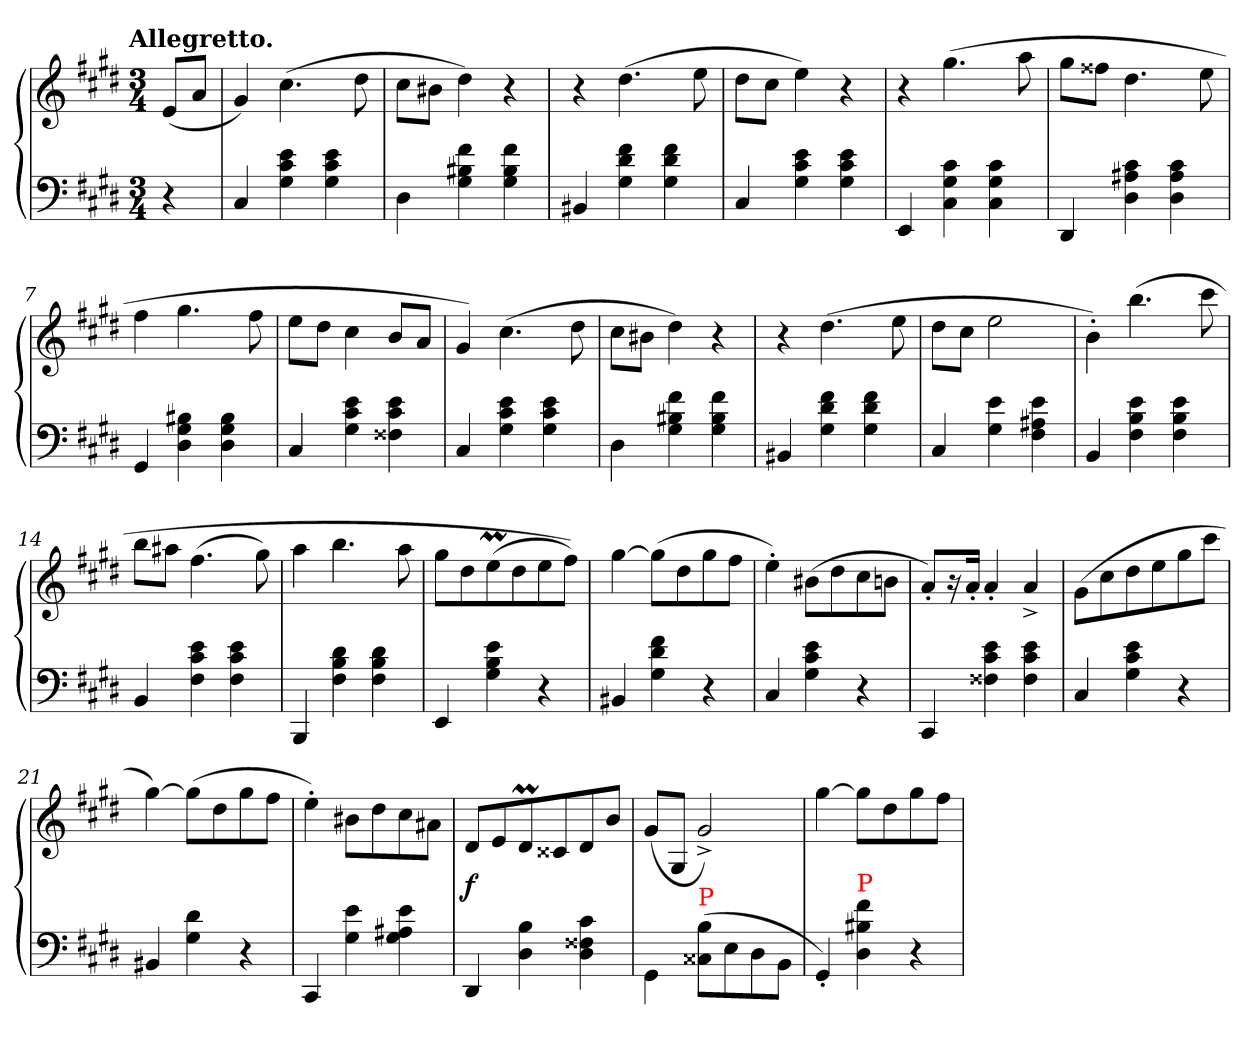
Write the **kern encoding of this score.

**kern	**kern	**dynam
*part1	*part1	*part1
*staff2	*staff1	*staff1/2
*clefF4	*clefG2	*
*k[f#c#g#d#]	*k[f#c#g#d#]	*
*c#:	*c#:	*
!!LO:TX:omd:t=Allegretto.
*M3/4	*M3/4	*
*MM116	*MM116	*
=	=	=
4r	(8eL	.
.	8aJ	.
=1	=1	=1
4C#	4g#)	.
4e 4c# 4G#	(4.cc#	.
4e 4c# 4G#	.	.
.	8dd#	.
=2	=2	=2
4D#	8cc#L	.
.	8b#XJ	.
4f# 4B#X 4G#	4dd#)	.
4f# 4B# 4G#	4r	.
=3	=3	=3
4BB#X	4r	.
4f# 4d# 4G#	(4.dd#	.
4f# 4d# 4G#	.	.
.	8ee	.
=4	=4	=4
4C#	8dd#L	.
.	8cc#J	.
4e 4c# 4G#	4ee)	.
4e 4c# 4G#	4r	.
=5	=5	=5
4EE	4r	.
4c# 4G# 4C#	(>4.gg#	.
4c# 4G# 4C#	.	.
.	8aa	.
=6	=6	=6
4DD#	8gg#L	.
.	8ff##XJ	.
4c# 4A#X 4D#	4.dd#	.
4c# 4A# 4D#	.	.
.	8ee	.
=7	=7	=7
4GG#	4ff#	.
4B#X 4G# 4D#	4.gg#	.
4B# 4G# 4D#	.	.
.	8ff#	.
=8	=8	=8
4C#	8eeL	.
.	8dd#J	.
4e 4c# 4G#	4cc#	.
4e 4c# 4F##X	8bL	.
.	8aJ	.
=9	=9	=9
4C#	4g#)	.
4e 4c# 4G#	(4.cc#	.
4e 4c# 4G#	.	.
.	8dd#	.
=10	=10	=10
4D#	8cc#L	.
.	8b#XJ	.
4f# 4B#X 4G#	4dd#)	.
4f# 4B# 4G#	4r	.
=11	=11	=11
4BB#X	4r	.
4f# 4d# 4G#	(4.dd#	.
4f# 4d# 4G#	.	.
.	8ee	.
=12	=12	=12
4C#	8dd#L	.
.	8cc#J	.
4e 4G#	2ee	.
4e 4A#X 4F#	.	.
=13	=13	=13
4BB	4b')	.
4e 4B 4F#	(4.bb	.
4e 4B 4F#	.	.
.	8ccc#	.
=14	=14	=14
4BB	8bbL	.
.	8aa#XJ	.
4e 4c# 4F#	(4.ff#	.
4e 4c# 4F#	.	.
.	8gg#)	.
=15	=15	=15
4BBB	4aa	.
4d# 4B 4F#	4.bb	.
4d# 4B 4F#	.	.
.	8aa	.
=16	=16	=16
4EE	8gg#L	.
.	8dd#	.
4e 4B 4G#	(8eeM	.
.	8dd#	.
4r	8ee	.
.	8ff#J))	.
=17	=17	=17
4BB#X	[4gg#	.
4f# 4d# 4G#	(8gg#L]	.
.	8dd#	.
4r	8gg#	.
.	8ff#J	.
=18	=18	=18
4C#	4ee')	.
4e 4c# 4G#	(>8b#XL	.
.	8dd#	.
4r	8cc#	.
.	8bnJ	.
=19	=19	=19
4CC#	8a'/L)	.
.	16r	.
.	16a'Jk	.
4e 4c# 4F##X	4a'	.
4e 4c# 4F##	4a^	.
=20	=20	=20
4C#	(8g#L	.
.	8cc#	.
4e 4c# 4G#	8dd#	.
.	8ee	.
4r	8gg#	.
.	8ccc#J	.
=21	=21	=21
4BB#X	[4gg#)	.
4d# 4G#	(8gg#L]	.
.	8dd#	.
4r	8gg#	.
.	8ff#J	.
=22	=22	=22
4CC#	4ee')	.
4e 4G#	8b#XL	.
.	8dd#	.
4e 4A#X 4G#	8cc#	.
.	8a#XJ	.
=23	=23	=23
4DD#	8d#L	f
.	8e	.
4B 4D#	8d#m	.
.	8c##X	.
4c# 4F##X 4D#	8d#	.
.	8bJ	.
=24	=24	=24
4GG#\	(>8g#L	.
.	8G#/J	.
!LO:TX:a:color=red:t=P	!	!
(>8B 8C##XL	2g#^)	.
8E	.	.
8D#	.	.
8BBJ	.	.
=25	=25	=25
4GG#')	[4gg#	.
!LO:TX:a:color=red:t=P	!	!
4f# 4B#X 4D#	8gg#L]	.
.	8dd#	.
4r	8gg#	.
.	8ff#J	.
=	=	=
*-	*-	*-
